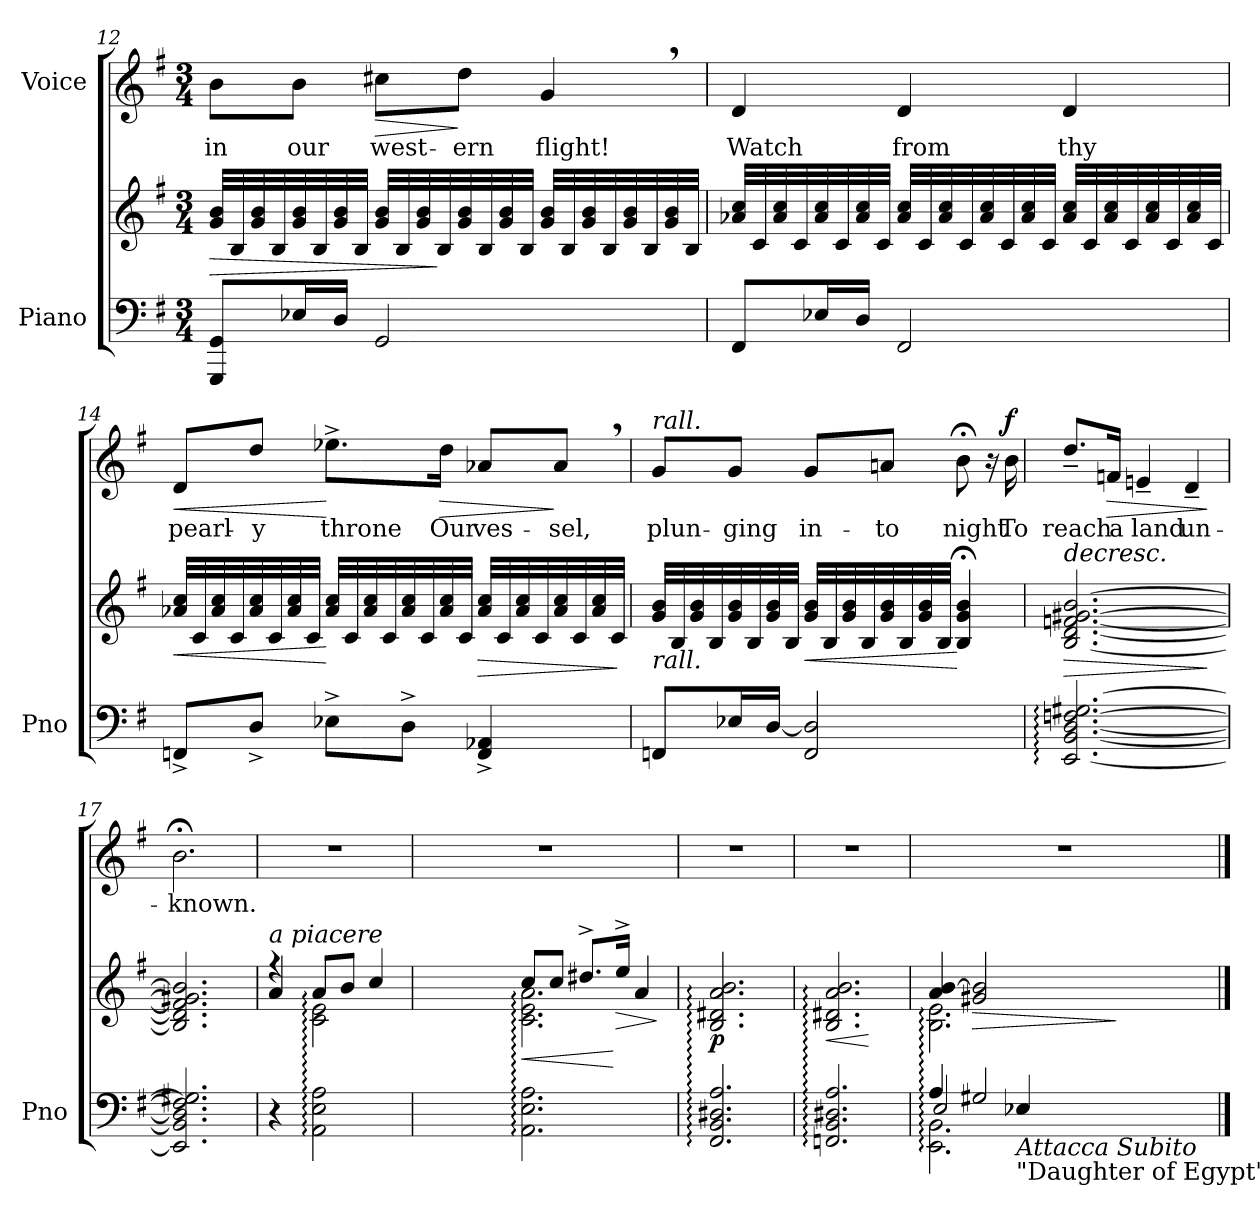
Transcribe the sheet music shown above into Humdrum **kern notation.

**kern	**kern	**dynam	**kern	**text	**dynam
*part2	*part2	*part2	*part1	*part1	*part1
*staff3	*staff2	*staff2/3	*staff1	*staff1	*staff1
*I"Piano	*	*	*I"Voice	*	*
*I'Pno	*	*	*	*	*
!!LO:LB:g=z
*clefF4	*clefG2	*	*clefG2	*	*
*k[f#]	*k[f#]	*	*k[f#]	*	*
*M3/4	*M3/4	*	*M3/4	*	*
=12	=12	=12	=12	=12	=12
!	!	!LO:HP:b	!	!LO:LY:b	!
8GGG/ 8GG/L	32g/ 32b/LLL	>	8b\L	in	.
.	32B/	.	.	.	.
.	32g/ 32b/	.	.	.	.
.	32B/	.	.	.	.
!	!	!	!	!LO:LY:b	!
16E-X/L	32g/ 32b/	.	8b\J	our	.
.	32B/	.	.	.	.
16D/JJ	32g/ 32b/	.	.	.	.
.	32B/JJJ	.	.	.	.
!	!	!	!	!LO:LY:b	!LO:HP:b
2GG/	32g/ 32b/LLL	.	8cc#X\L	west-	>
.	32B/	.	.	.	.
.	32g/ 32b/	.	.	.	.
.	32B/	]	.	.	.
!	!	!	!	!LO:LY:b	!
.	32g/ 32b/	.	8dd\J	-ern	]
.	32B/	.	.	.	.
.	32g/ 32b/	.	.	.	.
.	32B/JJJ	.	.	.	.
!	!	!	!	!LO:LY:b	!
.	32g/ 32b/LLL	.	4g,/	flight!	.
.	32B/	.	.	.	.
.	32g/ 32b/	.	.	.	.
.	32B/	.	.	.	.
.	32g/ 32b/	.	.	.	.
.	32B/	.	.	.	.
.	32g/ 32b/	.	.	.	.
.	32B/JJJ	.	.	.	.
!!LO:LB:g=z
=13	=13	=13	=13	=13	=13
!	!	!	!	!LO:LY:b	!
8FF#/L	32a-X/ 32cc/LLL	.	4d/	Watch	.
.	32c/	.	.	.	.
.	32a-/ 32cc/	.	.	.	.
.	32c/	.	.	.	.
16E-X/L	32a-/ 32cc/	.	.	.	.
.	32c/	.	.	.	.
16D/JJ	32a-/ 32cc/	.	.	.	.
.	32c/JJJ	.	.	.	.
!	!	!	!	!LO:LY:b	!
2FF#/	32a-/ 32cc/LLL	.	4d/	from	.
.	32c/	.	.	.	.
.	32a-/ 32cc/	.	.	.	.
.	32c/	.	.	.	.
.	32a-/ 32cc/	.	.	.	.
.	32c/	.	.	.	.
.	32a-/ 32cc/	.	.	.	.
.	32c/JJJ	.	.	.	.
!	!	!	!	!LO:LY:b	!
.	32a-/ 32cc/LLL	.	4d/	thy	.
.	32c/	.	.	.	.
.	32a-/ 32cc/	.	.	.	.
.	32c/	.	.	.	.
.	32a-/ 32cc/	.	.	.	.
.	32c/	.	.	.	.
.	32a-/ 32cc/	.	.	.	.
.	32c/JJJ	.	.	.	.
!!LO:LB:g=z
=14	=14	=14	=14	=14	=14
!	!	!LO:HP:b	!	!LO:LY:b	!LO:HP:b
8FFn^/L	32a-X/ 32cc/LLL	<	8d/L	pearl-	<
.	32c/	.	.	.	.
.	32a-/ 32cc/	.	.	.	.
.	32c/	.	.	.	.
!	!	!	!	!LO:LY:b	!
8D^/J	32a-/ 32cc/	.	8dd/J	-y	.
.	32c/	.	.	.	.
.	32a-/ 32cc/	.	.	.	.
.	32c/JJJ	.	.	.	.
!	!	!	!	!LO:LY:b	!
8E-X^\L	32a-/ 32cc/LLL	[	8.ee-X^\L	throne	[
.	32c/	.	.	.	.
.	32a-/ 32cc/	.	.	.	.
.	32c/	.	.	.	.
8D^\J	32a-/ 32cc/	.	.	.	.
.	32c/	.	.	.	.
!	!	!	!	!LO:LY:b	!LO:HP:b
.	32a-/ 32cc/	.	16dd\Jk	Our	>
.	32c/JJJ	.	.	.	.
!	!	!LO:HP:b	!	!LO:LY:b	!
4FF/^ 4AA-X/^	32a-/ 32cc/LLL	>	8a-X/L	ves-	.
.	32c/	.	.	.	.
.	32a-/ 32cc/	.	.	.	.
.	32c/	.	.	.	.
!	!	!	!	!LO:LY:b	!
.	32a-/ 32cc/	.	8a-,/J	-sel,	]
.	32c/	.	.	.	.
.	32a-/ 32cc/	.	.	.	.
.	32c/JJJ	.	.	.	.
.	.	]	.	.	.
!!LO:PB:g=z
=15	=15	=15	=15	=15	=15
!	!	!	!LO:TX:a:i:t=rall.	!	!
!	!LO:TX:b:i:t=rall.	!	!	!	!
!	!	!	!	!LO:LY:b	!
8FFn/L	32g/ 32b/LLL	.	8g/L	plun-	.
.	32B/	.	.	.	.
.	32g/ 32b/	.	.	.	.
.	32B/	.	.	.	.
!	!	!	!	!LO:LY:b	!
16E-X/L	32g/ 32b/	.	8g/J	-ging	.
.	32B/	.	.	.	.
[>16D/JJ	32g/ 32b/	.	.	.	.
.	32B/JJJ	.	.	.	.
!	!	!LO:HP:b	!	!LO:LY:b	!
2FF/ 2D/]	32g/ 32b/LLL	<	8g/L	in-	.
.	32B/	.	.	.	.
.	32g/ 32b/	.	.	.	.
.	32B/	.	.	.	.
!	!	!	!	!LO:LY:b	!
.	32g/ 32b/	.	8an/J	-to	.
.	32B/	.	.	.	.
.	32g/ 32b/	.	.	.	.
.	32B/JJJ	.	.	.	.
!	!	!	!	!LO:LY:b	!
.	4B/;< 4g/;< 4b/;<	[	8b;<\	night	.
.	.	.	16r	.	.
!	!	!	!	!LO:LY:b	!LO:DY:a
.	.	.	16b\	To	f
=16	=16	=16	=16	=16	=16
!	!LO:TX:a:i:t=decresc.	!	!	!	!
!	!	!LO:HP:b	!	!LO:LY:b	!
[2.EE/:: [2.BB/:: [2.D/:: [2.Fn/:: [2.G#X/::	[2.B/ [2.d/ [2.fn/ [2.g#X/ [2.b/	>	8.dd~>/L	reach	.
!	!	!	!	!LO:LY:b	!LO:HP:b
.	.	.	16fn/Jk	a	>
!	!	!	!	!LO:LY:b	!
.	.	.	4en~>/	land	.
!	!	!	!	!LO:LY:b	!
.	.	.	4d~>/	un-	.
.	.	]	.	.	]
!!LO:LB:g=z
=17	=17	=17	=17	=17	=17
!	!	!	!	!LO:LY:b	!
2.EE/] 2.BB/] 2.D/] 2.Fn/] 2.G#X/]	2.B/] 2.d/] 2.fn/] 2.g#X/] 2.b/]	.	2.b;<\	-known.	.
=18	=18	=18	=18	=18	=18
*	*^	*	*	*	*
!	!LO:TX:a:i:t=a piacere	!	!	!	!	!
4r	4r	4a/	.	2.r	.	.
2AA\:: 2E\:: 2A\::	2c\:: 2e\::	8a::/L	.	.	.	.
.	.	8b/J	.	.	.	.
.	.	4cc/	.	.	.	.
=19	=19	=19	=19	=19	=19	=19
*^	*	*	*	*	*	*
!	!	!	!	!LO:HP:b	!	!	!
2.ryy	2.AA\:: 2.E\:: 2.A\::	8cc/L	2.c\:: 2.e\:: 2.a\::	<	2.r	.	.
.	.	8cc/J	.	.	.	.	.
.	.	8.dd#X^/L	.	.	.	.	.
!	!	!	!	!LO:HP:n=1:b	!	!	!
.	.	16ee^/Jk	.	[ >	.	.	.
.	.	4a/	.	.	.	.	.
*v	*v	*	*	*	*	*	*
*	*v	*v	*	*	*	*
.	.	]	.	.	.
=20	=20	=20	=20	=20	=20
!	!	!LO:DY:b	!	!	!
2.FF#/:: 2.BB/:: 2.D#X/:: 2.A/::	2.B/:: 2.d#X/:: 2.a/:: 2.b/::	p	2.r	.	.
=21	=21	=21	=21	=21	=21
!	!	!LO:HP:b	!	!	!
2.FFn/:: 2.BB/:: 2.D#X/:: 2.A/::	2.B/:: 2.d#X/:: 2.a/:: 2.b/::	<	2.r	.	.
.	.	[	.	.	.
=22	=22	=22	=22	=22	=22
*^	*^	*	*	*	*
*	*^	*	*	*	*	*	*
4A::/	2.EE\:: 2.BB\::	2E/	4a/ [4b/	2.B\:: 2.e\::	.	2.r	.	.
!	!	!	!	!	!LO:HP:b	!	!	!
2G#X/	.	.	2g#X/ 2b/]	.	>	.	.	.
!	!	!LO:TX:b:i:t=Attacca Subito	!	!	!	!	!	!
!	!	!LO:TX:b:t="Daughter of Egypt"	!	!	!	!	!	!
.	.	4E-X/	.	.	.	.	.	.
*v	*v	*v	*	*	*	*	*	*
*	*v	*v	*	*	*	*
.	.	]	.	.	.
==	==	==	==	==	==
*-	*-	*-	*-	*-	*-
